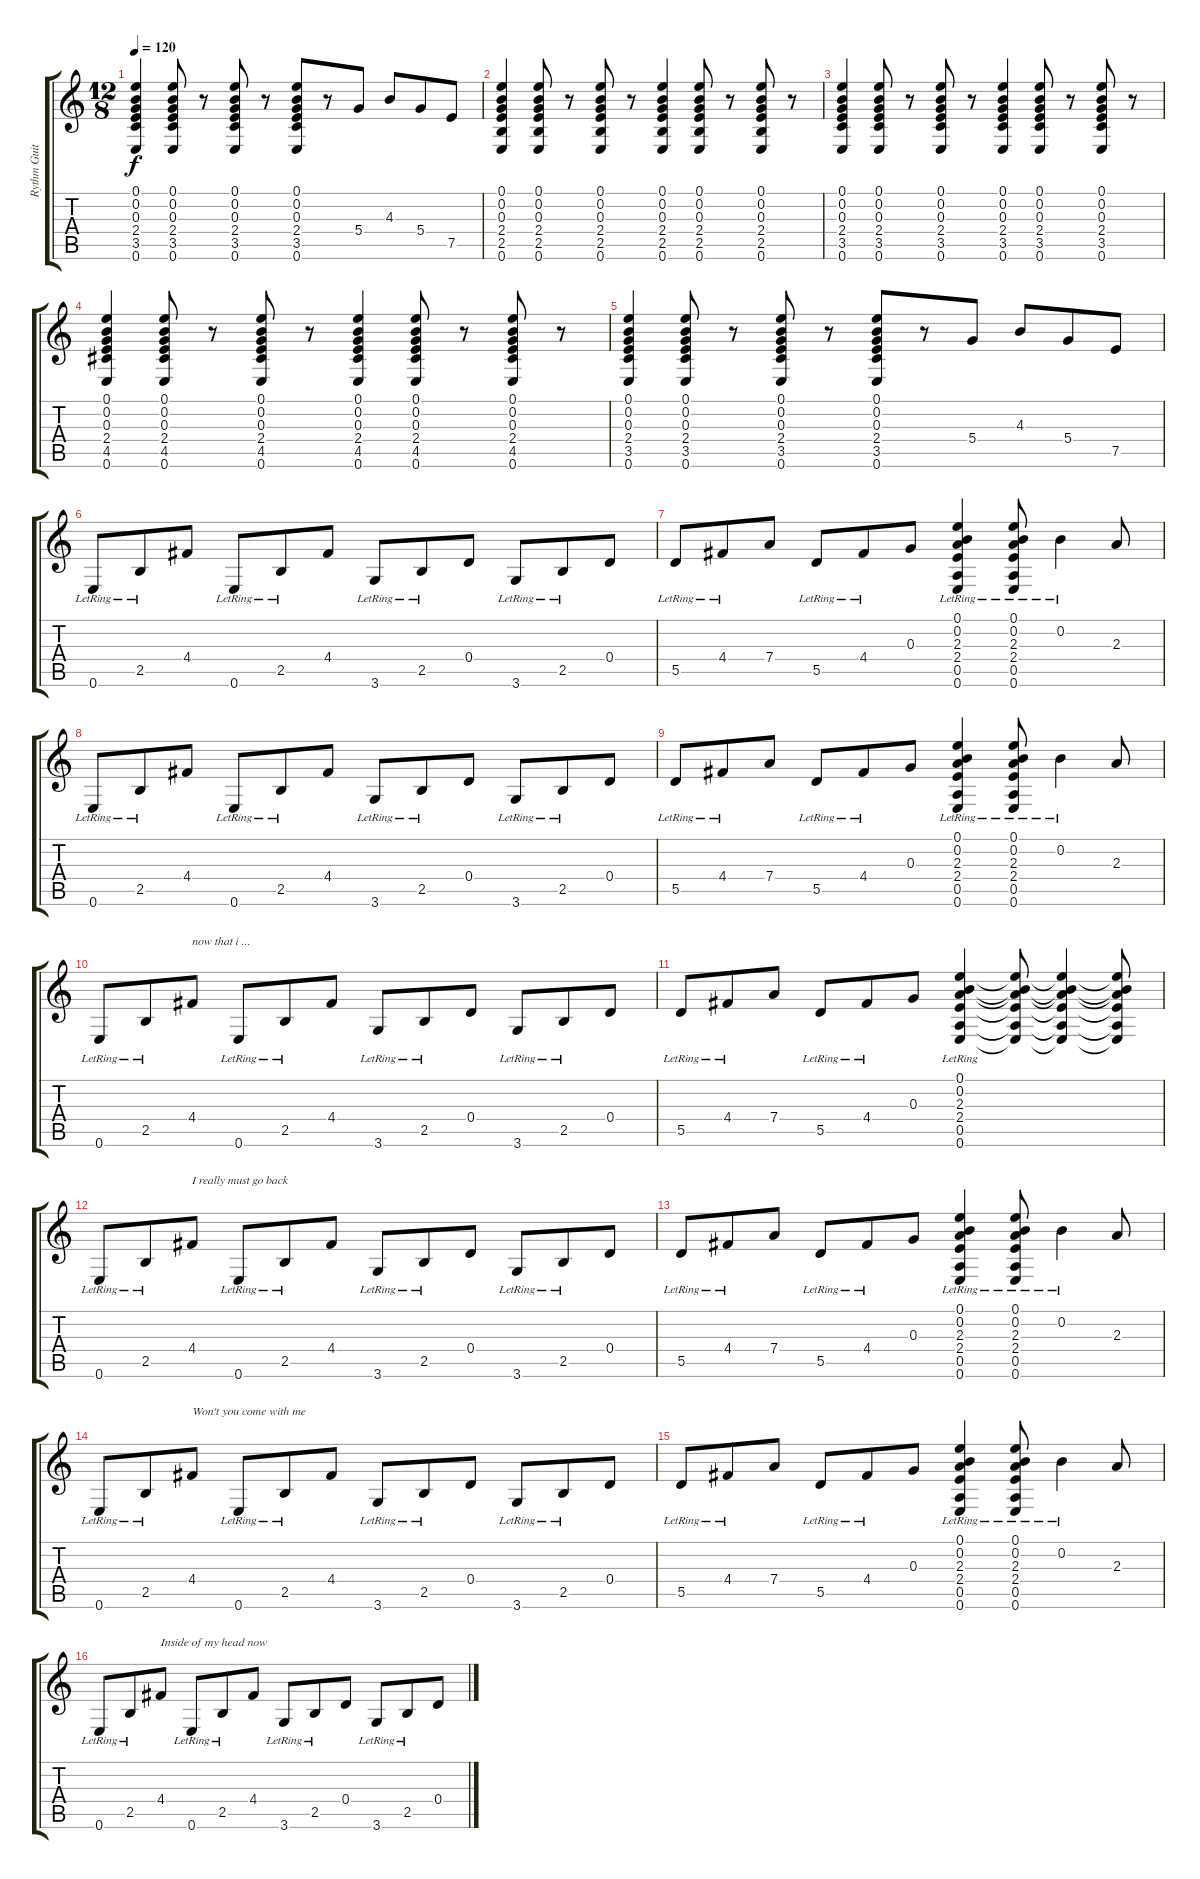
\track ("Rythm Guitar " "Rythm Guit") {instrument acousticguitarsteel}
\staff {score tabs}
\tuning (E4 B3 G3 D3 A2 E2) {hide}
\ts (12 8)
\tempo 120
\clef g2
\ks c
(0.1 0.2 0.3 2.4 3.5 0.6).4{dy f} (0.1 0.2 0.3 2.4 3.5 0.6).8 r.8 (0.1 0.2 0.3 2.4 3.5 0.6).8 r.8 (0.1 0.2 0.3 2.4 3.5 0.6).8 r.8 5.4.8 4.3.8 5.4.8 7.5.8 |
(0.1 0.2 0.3 2.4 2.5 0.6).4 (0.1 0.2 0.3 2.4 2.5 0.6).8 r.8 (0.1 0.2 0.3 2.4 2.5 0.6).8 r.8 (0.1 0.2 0.3 2.4 2.5 0.6).4 (0.1 0.2 0.3 2.4 2.5 0.6).8 r.8 (0.1 0.2 0.3 2.4 2.5 0.6).8 r.8 |
(0.1 0.2 0.3 2.4 3.5 0.6).4 (0.1 0.2 0.3 2.4 3.5 0.6).8 r.8 (0.1 0.2 0.3 2.4 3.5 0.6).8 r.8 (0.1 0.2 0.3 2.4 3.5 0.6).4 (0.1 0.2 0.3 2.4 3.5 0.6).8 r.8 (0.1 0.2 0.3 2.4 3.5 0.6).8 r.8 |
(0.1 0.2 0.3 2.4 4.5 0.6).4 (0.1 0.2 0.3 2.4 4.5 0.6).8 r.8 (0.1 0.2 0.3 2.4 4.5 0.6).8 r.8 (0.1 0.2 0.3 2.4 4.5 0.6).4 (0.1 0.2 0.3 2.4 4.5 0.6).8 r.8 (0.1 0.2 0.3 2.4 4.5 0.6).8 r.8 |
(0.1 0.2 0.3 2.4 3.5 0.6).4 (0.1 0.2 0.3 2.4 3.5 0.6).8 r.8 (0.1 0.2 0.3 2.4 3.5 0.6).8 r.8 (0.1 0.2 0.3 2.4 3.5 0.6).8 r.8 5.4.8 4.3.8 5.4.8 7.5.8 |
0.6{lr}.8 2.5{lr}.8 4.4.8 0.6{lr}.8 2.5{lr}.8 4.4.8 3.6{lr}.8 2.5{lr}.8 0.4.8 3.6{lr}.8 2.5{lr}.8 0.4.8 |
5.5{lr}.8 4.4{lr}.8 7.4.8 5.5{lr}.8 4.4{lr}.8 0.3.8 (0.1 0.2 2.3{lr} 2.4 0.5{lr} 0.6).4 (0.1 0.2 2.3 2.4{lr} 0.5 0.6).8 0.2{lr}.4 2.3.8 |
0.6{lr}.8 2.5{lr}.8 4.4.8 0.6{lr}.8 2.5{lr}.8 4.4.8 3.6{lr}.8 2.5{lr}.8 0.4.8 3.6{lr}.8 2.5{lr}.8 0.4.8 |
5.5{lr}.8 4.4{lr}.8 7.4.8 5.5{lr}.8 4.4{lr}.8 0.3.8 (0.1 0.2 2.3{lr} 2.4 0.5{lr} 0.6).4 (0.1 0.2 2.3 2.4{lr} 0.5 0.6).8 0.2{lr}.4 2.3.8 |
0.6{lr}.8 2.5{lr}.8 4.4.8{txt "now that i ..."} 0.6{lr}.8 2.5{lr}.8 4.4.8 3.6{lr}.8 2.5{lr}.8 0.4.8 3.6{lr}.8 2.5{lr}.8 0.4.8 |
\section ("" "")
5.5{lr}.8 4.4{lr}.8 7.4.8 5.5{lr}.8 4.4{lr}.8 0.3.8 (0.1 0.2 2.3{lr} 2.4 0.5{lr} 0.6).4 (0.1{t} 0.2{t} 2.3{t} 2.4{t} 0.5{t} 0.6{t}).8 (0.1{t} 0.2{t} 2.3{t} 2.4{t} 0.5{t} 0.6{t}).4 (0.1{t} 0.2{t} 2.3{t} 2.4{t} 0.5{t} 0.6{t}).8 |
0.6{lr}.8 2.5{lr}.8 4.4.8{txt "I really must go back"} 0.6{lr}.8 2.5{lr}.8 4.4.8 3.6{lr}.8 2.5{lr}.8 0.4.8 3.6{lr}.8 2.5{lr}.8 0.4.8 |
5.5{lr}.8 4.4{lr}.8 7.4.8 5.5{lr}.8 4.4{lr}.8 0.3.8 (0.1 0.2 2.3{lr} 2.4 0.5{lr} 0.6).4 (0.1 0.2 2.3 2.4{lr} 0.5 0.6).8 0.2{lr}.4 2.3.8 |
0.6{lr}.8 2.5{lr}.8 4.4.8{txt "Won't you come with me"} 0.6{lr}.8 2.5{lr}.8 4.4.8 3.6{lr}.8 2.5{lr}.8 0.4.8 3.6{lr}.8 2.5{lr}.8 0.4.8 |
5.5{lr}.8 4.4{lr}.8 7.4.8 5.5{lr}.8 4.4{lr}.8 0.3.8 (0.1 0.2 2.3{lr} 2.4 0.5{lr} 0.6).4 (0.1 0.2 2.3 2.4{lr} 0.5 0.6).8 0.2{lr}.4 2.3.8 |
0.6{lr}.8 2.5{lr}.8 4.4.8{txt "Inside of my head now"} 0.6{lr}.8 2.5{lr}.8 4.4.8 3.6{lr}.8 2.5{lr}.8 0.4.8 3.6{lr}.8 2.5{lr}.8 0.4.8
